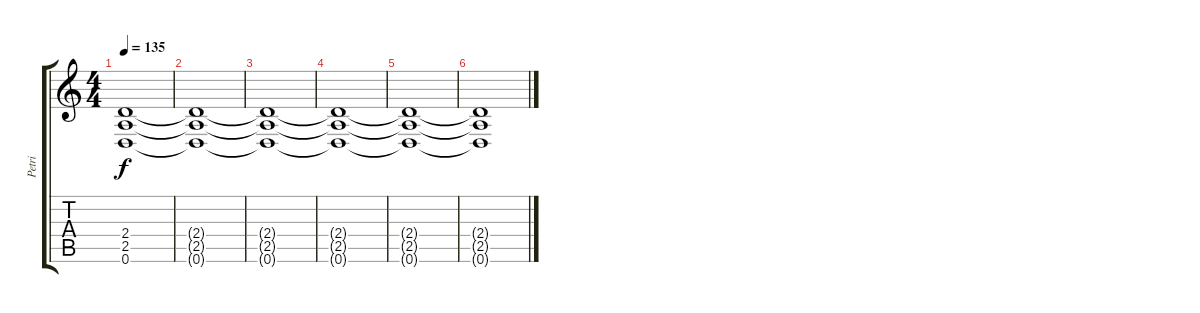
\track ("Petri" "Petri") {instrument distortionguitar}
\staff {score tabs}
\tuning (D4 A3 F3 C3 G2 D2) {hide}
\ts (4 4)
\tempo 135
\clef g2
\ks c
(2.4{t} 2.5{t} 0.6{t}).1{dy f} |
(2.4{t} 2.5{t} 0.6{t}).1 |
(2.4{t} 2.5{t} 0.6{t}).1 |
(2.4{t} 2.5{t} 0.6{t}).1 |
(2.4{t} 2.5{t} 0.6{t}).1 |
(2.4{t} 2.5{t} 0.6{t}).1
